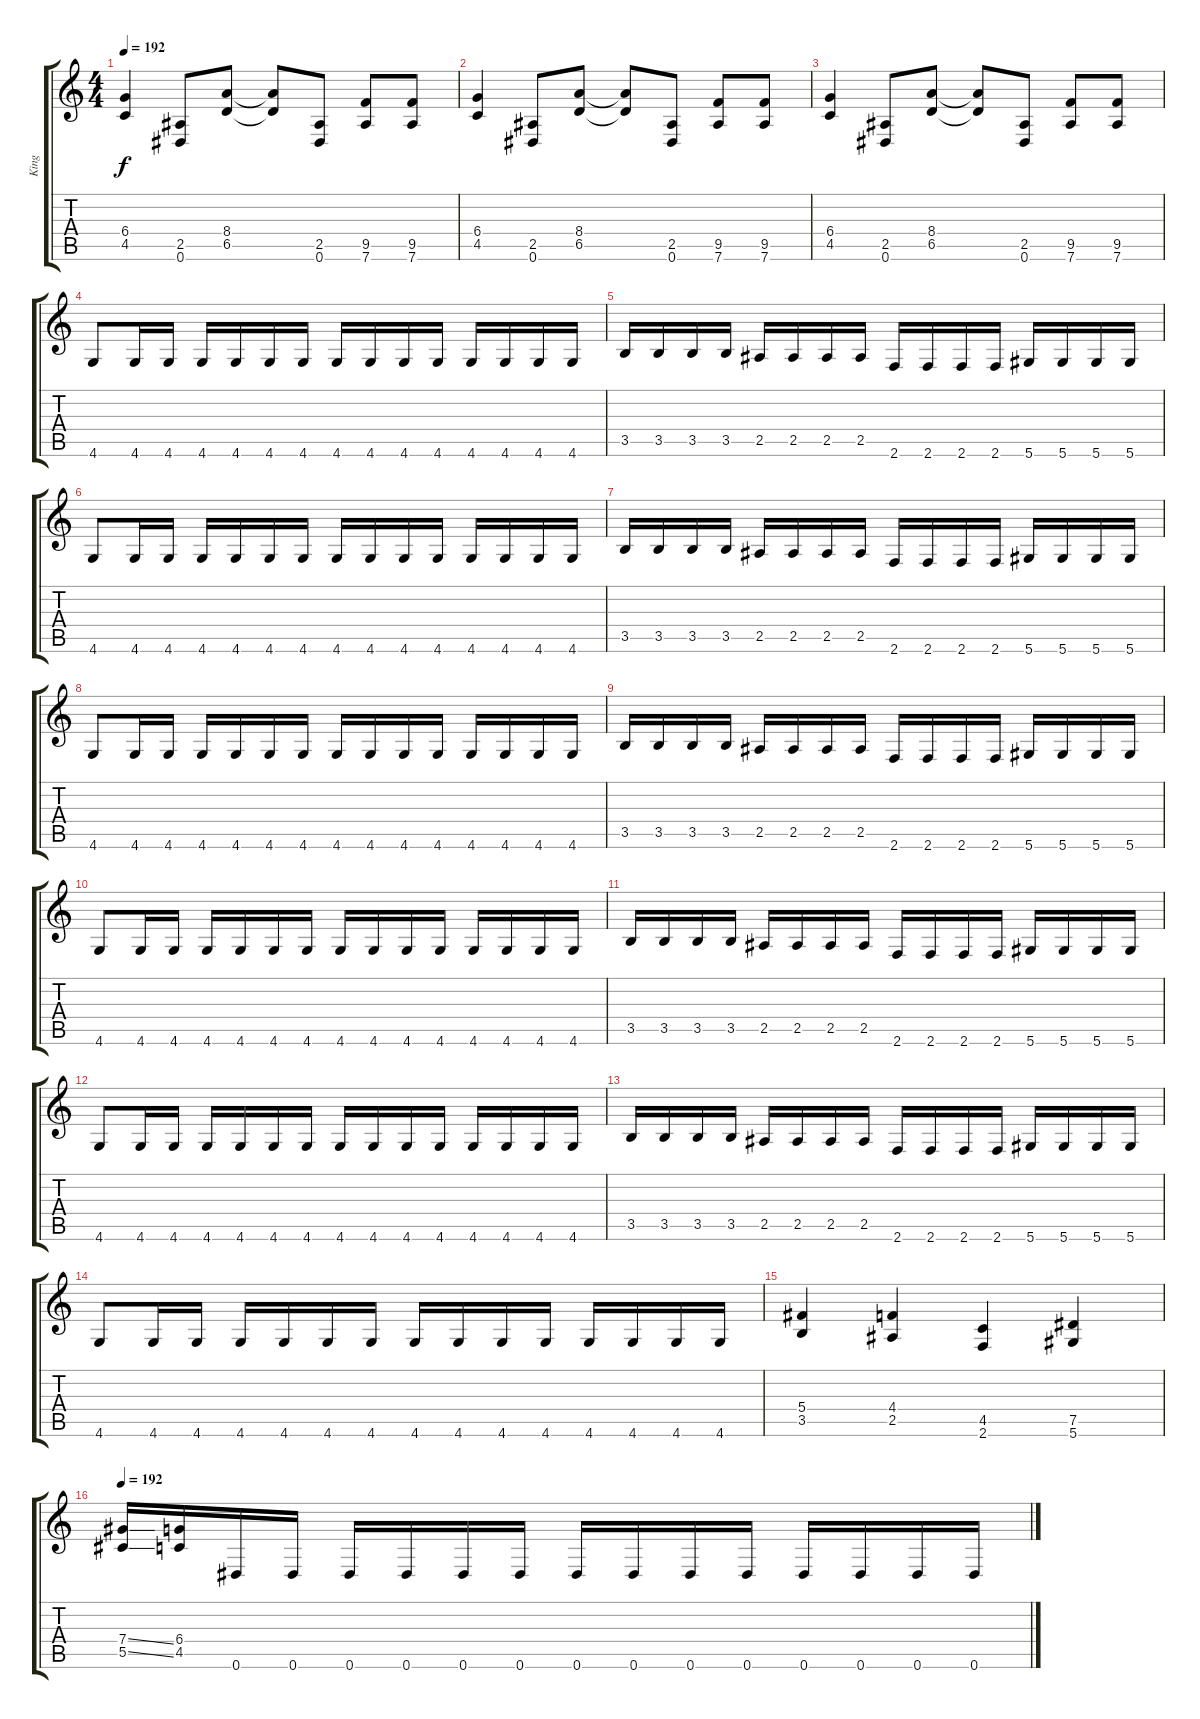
\track ("King" "King") {instrument distortionguitar}
\staff {score tabs}
\tuning (Eb4 Bb3 Gb3 Db3 Ab2 Eb2) {hide}
\ts (4 4)
\tempo 192
\clef g2
\ks c
(6.4 4.5).4{dy f} (2.5 0.6).8 (8.4 6.5).8 (8.4{t} 6.5{t}).8 (2.5 0.6).8 (9.5 7.6).8 (9.5 7.6).8 |
(6.4 4.5).4 (2.5 0.6).8 (8.4 6.5).8 (8.4{t} 6.5{t}).8 (2.5 0.6).8 (9.5 7.6).8 (9.5 7.6).8 |
(6.4 4.5).4 (2.5 0.6).8 (8.4 6.5).8 (8.4{t} 6.5{t}).8 (2.5 0.6).8 (9.5 7.6).8 (9.5 7.6).8 |
4.6.8 4.6.16 4.6.16 4.6.16 4.6.16 4.6.16 4.6.16 4.6.16 4.6.16 4.6.16 4.6.16 4.6.16 4.6.16 4.6.16 4.6.16 |
3.5.16 3.5.16 3.5.16 3.5.16 2.5.16 2.5.16 2.5.16 2.5.16 2.6.16 2.6.16 2.6.16 2.6.16 5.6.16 5.6.16 5.6.16 5.6.16 |
4.6.8 4.6.16 4.6.16 4.6.16 4.6.16 4.6.16 4.6.16 4.6.16 4.6.16 4.6.16 4.6.16 4.6.16 4.6.16 4.6.16 4.6.16 |
3.5.16 3.5.16 3.5.16 3.5.16 2.5.16 2.5.16 2.5.16 2.5.16 2.6.16 2.6.16 2.6.16 2.6.16 5.6.16 5.6.16 5.6.16 5.6.16 |
4.6.8 4.6.16 4.6.16 4.6.16 4.6.16 4.6.16 4.6.16 4.6.16 4.6.16 4.6.16 4.6.16 4.6.16 4.6.16 4.6.16 4.6.16 |
3.5.16 3.5.16 3.5.16 3.5.16 2.5.16 2.5.16 2.5.16 2.5.16 2.6.16 2.6.16 2.6.16 2.6.16 5.6.16 5.6.16 5.6.16 5.6.16 |
4.6.8 4.6.16 4.6.16 4.6.16 4.6.16 4.6.16 4.6.16 4.6.16 4.6.16 4.6.16 4.6.16 4.6.16 4.6.16 4.6.16 4.6.16 |
3.5.16 3.5.16 3.5.16 3.5.16 2.5.16 2.5.16 2.5.16 2.5.16 2.6.16 2.6.16 2.6.16 2.6.16 5.6.16 5.6.16 5.6.16 5.6.16 |
4.6.8 4.6.16 4.6.16 4.6.16 4.6.16 4.6.16 4.6.16 4.6.16 4.6.16 4.6.16 4.6.16 4.6.16 4.6.16 4.6.16 4.6.16 |
3.5.16 3.5.16 3.5.16 3.5.16 2.5.16 2.5.16 2.5.16 2.5.16 2.6.16 2.6.16 2.6.16 2.6.16 5.6.16 5.6.16 5.6.16 5.6.16 |
4.6.8 4.6.16 4.6.16 4.6.16 4.6.16 4.6.16 4.6.16 4.6.16 4.6.16 4.6.16 4.6.16 4.6.16 4.6.16 4.6.16 4.6.16 |
(5.4 3.5).4 (4.4 2.5).4 (4.5 2.6).4 (7.5 5.6).4 |
\tempo 192
(7.4{ss} 5.5{ss}).16 (6.4 4.5).16 0.6.16 0.6.16 0.6.16 0.6.16 0.6.16 0.6.16 0.6.16 0.6.16 0.6.16 0.6.16 0.6.16 0.6.16 0.6.16 0.6.16
